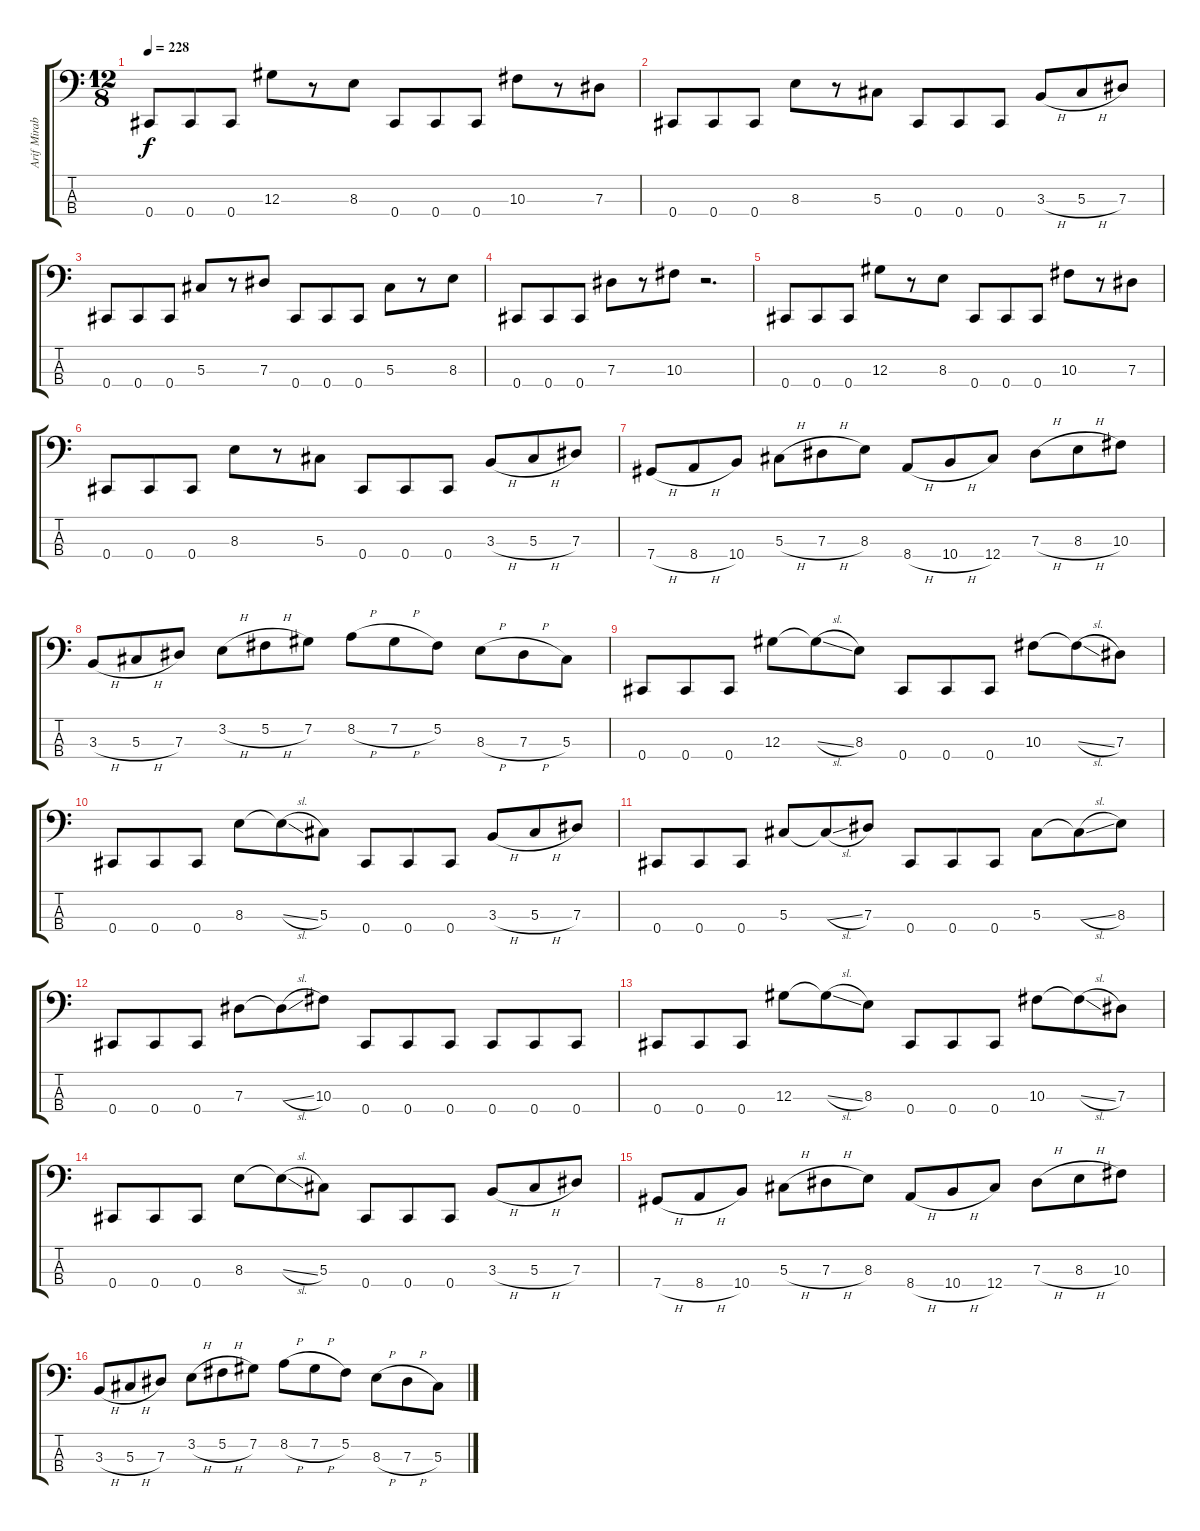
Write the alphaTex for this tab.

\track ("Arif Mirabdolbaghi" "Arif Mirab") {instrument electricbassfinger}
\staff {score tabs}
\tuning (Gb2 Db2 Ab1 Db1) {hide}
\ts (12 8)
\tempo 228
\clef f4
\ks c
0.4.8{dy f} 0.4.8 0.4.8 12.3.8 r.8 8.3.8 0.4.8 0.4.8 0.4.8 10.3.8 r.8 7.3.8 |
0.4.8 0.4.8 0.4.8 8.3.8 r.8 5.3.8 0.4.8 0.4.8 0.4.8 3.3{h}.8 5.3{h}.8 7.3.8 |
0.4.8 0.4.8 0.4.8 5.3.8 r.8 7.3.8 0.4.8 0.4.8 0.4.8 5.3.8 r.8 8.3.8 |
0.4.8 0.4.8 0.4.8 7.3.8 r.8 10.3.8 r.2{d} |
0.4.8 0.4.8 0.4.8 12.3.8 r.8 8.3.8 0.4.8 0.4.8 0.4.8 10.3.8 r.8 7.3.8 |
0.4.8 0.4.8 0.4.8 8.3.8 r.8 5.3.8 0.4.8 0.4.8 0.4.8 3.3{h}.8 5.3{h}.8 7.3.8 |
7.4{h}.8 8.4{h}.8 10.4.8 5.3{h}.8 7.3{h}.8 8.3.8 8.4{h}.8 10.4{h}.8 12.4.8 7.3{h}.8 8.3{h}.8 10.3.8 |
3.3{h}.8 5.3{h}.8 7.3.8 3.2{h}.8 5.2{h}.8 7.2.8 8.2{h}.8 7.2{h}.8 5.2.8 8.3{h}.8 7.3{h}.8 5.3.8 |
0.4.8 0.4.8 0.4.8 12.3.8 12.3{sl t}.8 8.3.8 0.4.8 0.4.8 0.4.8 10.3.8 10.3{sl t}.8 7.3.8 |
0.4.8 0.4.8 0.4.8 8.3.8 8.3{sl t}.8 5.3.8 0.4.8 0.4.8 0.4.8 3.3{h}.8 5.3{h}.8 7.3.8 |
0.4.8 0.4.8 0.4.8 5.3.8 5.3{sl t}.8 7.3.8 0.4.8 0.4.8 0.4.8 5.3.8 5.3{sl t}.8 8.3.8 |
0.4.8 0.4.8 0.4.8 7.3.8 7.3{sl t}.8 10.3.8 0.4.8 0.4.8 0.4.8 0.4.8 0.4.8 0.4.8 |
0.4.8 0.4.8 0.4.8 12.3.8 12.3{sl t}.8 8.3.8 0.4.8 0.4.8 0.4.8 10.3.8 10.3{sl t}.8 7.3.8 |
0.4.8 0.4.8 0.4.8 8.3.8 8.3{sl t}.8 5.3.8 0.4.8 0.4.8 0.4.8 3.3{h}.8 5.3{h}.8 7.3.8 |
7.4{h}.8 8.4{h}.8 10.4.8 5.3{h}.8 7.3{h}.8 8.3.8 8.4{h}.8 10.4{h}.8 12.4.8 7.3{h}.8 8.3{h}.8 10.3.8 |
3.3{h}.8 5.3{h}.8 7.3.8 3.2{h}.8 5.2{h}.8 7.2.8 8.2{h}.8 7.2{h}.8 5.2.8 8.3{h}.8 7.3{h}.8 5.3.8
